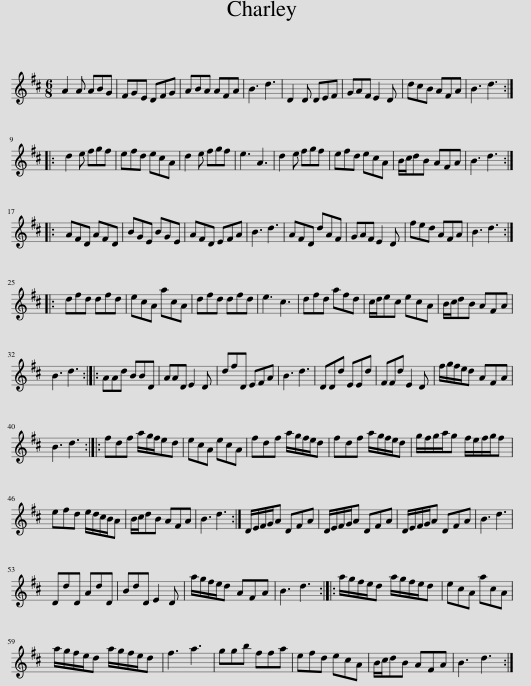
X:1
L:1/8
M:6/8
I:linebreak $
K:D
V:1 treble
V:1
 A2 A ABG | FGE DFG | ABA AFA | B3 d3 | D2 D DEF | %5
 GAF E2 D | dcB AFA | B3 d3 ::$ d2 e fgf | efd ecA | %10
 d2 e fgf | e3 A3 | d2 e fgf | efd ecA | B/c/dB AFA | %15
 B3 d3 ::$ AFD AFD | BGE BGE | AFD EFA | B3 d3 | %20
 AFD dAF | GAF E2 D | fed AFA | B3 d3 ::$ dfd dfd | %25
 ecA acA | dfd dfd | e3 c3 | dfd afd | c/d/ec ecA | %30
 B/c/dB AFA |$ B3 d3 :: AAd BBD | AAD E2 D | dfD EFA | %35
 B3 d3 | DDd EEd | FFd E2 D | f/g/f/e/d AFA |$ B3 d3 :: %40
 fdf a/g/f/ed | ecA ecA | fdf a/g/f/e/d | fdf a/g/f/e/d | g/f/g/a/g f/e/f/g/f |$ %45
 efd e/d/c/B/A | B/c/dB AFA | B3 d3 :| D/E/F/G/A DFA | D/E/F/G/A DFA | %50
 D/E/F/G/A DFA | B3 d3 |$ DdD AdD | BdD E2 D | a/g/f/e/d AFA | %55
 B3 d3 :: a/g/f/e/d a/g/f/e/d | ecA acA |$ a/g/f/e/d a/g/f/e/d | f3 a3 | %60
 ggb ffa | efd ecA | B/c/dB AFA | B3 d3 :| %64
